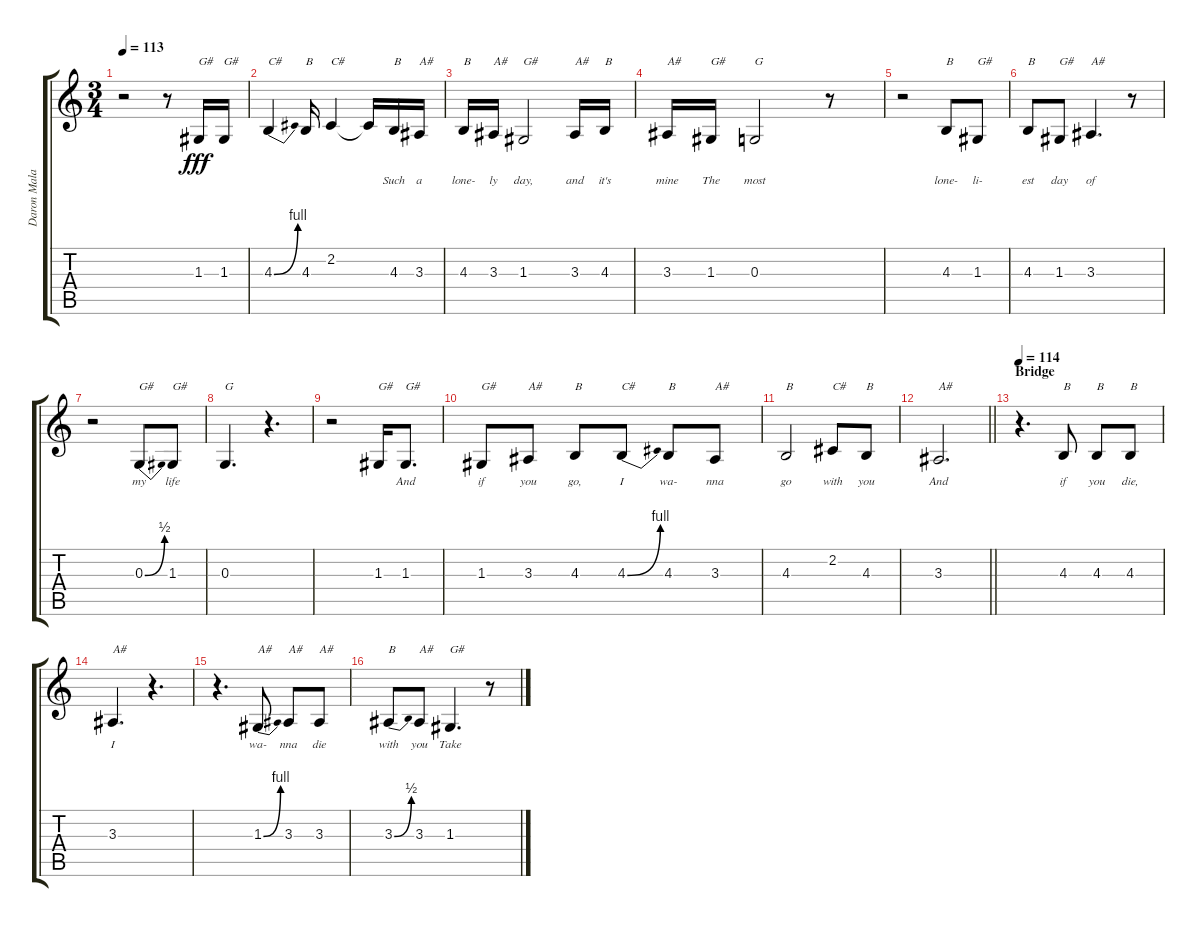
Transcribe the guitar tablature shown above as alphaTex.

\track ("Daron Malakian - Vocals" "Daron Mala") {instrument tenorsax}
\staff {score tabs}
\tuning (E4 B3 G3 D3 A2 E2) {hide}
\ts (3 4)
\tempo 113
\clef g2
\ks c
r.2{dy fff} r.8 1.3.16{txt "G#" lyrics (0 "") lyrics (1 "") lyrics (2 "") lyrics (3 "") lyrics (4 "")} 1.3.16{txt "G#" lyrics (0 "") lyrics (1 "") lyrics (2 "") lyrics (3 "") lyrics (4 "")} |
4.3{be (bend 0 0 60 4)}.4{txt "C#" lyrics (0 "") lyrics (1 "") lyrics (2 "") lyrics (3 "") lyrics (4 "")} 4.3.16{txt "B" lyrics (0 "") lyrics (1 "") lyrics (2 "") lyrics (3 "") lyrics (4 "")} 2.2.4{txt "C#" lyrics (0 "") lyrics (1 "") lyrics (2 "") lyrics (3 "") lyrics (4 "")} 2.2{t}.16{lyrics (0 "") lyrics (1 "") lyrics (2 "") lyrics (3 "") lyrics (4 "")} 4.3.16{txt "B" lyrics (0 "Such") lyrics (1 "") lyrics (2 "") lyrics (3 "") lyrics (4 "")} 3.3.16{txt "A#" lyrics (0 "a") lyrics (1 "") lyrics (2 "") lyrics (3 "") lyrics (4 "")} |
4.3.16{txt "B" lyrics (0 "lone-") lyrics (1 "") lyrics (2 "") lyrics (3 "") lyrics (4 "")} 3.3.16{txt "A#" lyrics (0 "ly") lyrics (1 "") lyrics (2 "") lyrics (3 "") lyrics (4 "")} 1.3.2{txt "G#" lyrics (0 "day,") lyrics (1 "") lyrics (2 "") lyrics (3 "") lyrics (4 "")} 3.3.16{txt "A#" lyrics (0 "and") lyrics (1 "") lyrics (2 "") lyrics (3 "") lyrics (4 "")} 4.3.16{txt "B" lyrics (0 "it's") lyrics (1 "") lyrics (2 "") lyrics (3 "") lyrics (4 "")} |
3.3.16{txt "A#" lyrics (0 "mine") lyrics (1 "") lyrics (2 "") lyrics (3 "") lyrics (4 "")} 1.3.16{txt "G#" lyrics (0 "The") lyrics (1 "") lyrics (2 "") lyrics (3 "") lyrics (4 "")} 0.3.2{txt "G" lyrics (0 "most") lyrics (1 "") lyrics (2 "") lyrics (3 "") lyrics (4 "")} r.8 |
r.2 4.3.8{txt "B" lyrics (0 "lone-") lyrics (1 "") lyrics (2 "") lyrics (3 "") lyrics (4 "")} 1.3.8{txt "G#" lyrics (0 "li-") lyrics (1 "") lyrics (2 "") lyrics (3 "") lyrics (4 "")} |
4.3.8{txt "B" lyrics (0 "est") lyrics (1 "") lyrics (2 "") lyrics (3 "") lyrics (4 "")} 1.3.8{txt "G#" lyrics (0 "day") lyrics (1 "") lyrics (2 "") lyrics (3 "") lyrics (4 "")} 3.3.4{d txt "A#" lyrics (0 "of") lyrics (1 "") lyrics (2 "") lyrics (3 "") lyrics (4 "")} r.8 |
r.2 0.3{be (bend 0 0 60 2)}.8{txt "G#" lyrics (0 "my") lyrics (1 "") lyrics (2 "") lyrics (3 "") lyrics (4 "")} 1.3.8{txt "G#" lyrics (0 "life") lyrics (1 "") lyrics (2 "") lyrics (3 "") lyrics (4 "")} |
0.3.4{d txt "G" lyrics (0 "") lyrics (1 "") lyrics (2 "") lyrics (3 "") lyrics (4 "")} r.4{d} |
r.2 1.3.16{txt "G#" lyrics (0 "") lyrics (1 "") lyrics (2 "") lyrics (3 "") lyrics (4 "")} 1.3.8{d txt "G#" lyrics (0 "And") lyrics (1 "") lyrics (2 "") lyrics (3 "") lyrics (4 "")} |
1.3.8{txt "G#" lyrics (0 "if") lyrics (1 "") lyrics (2 "") lyrics (3 "") lyrics (4 "")} 3.3.8{txt "A#" lyrics (0 "you") lyrics (1 "") lyrics (2 "") lyrics (3 "") lyrics (4 "")} 4.3.8{txt "B" lyrics (0 "go,") lyrics (1 "") lyrics (2 "") lyrics (3 "") lyrics (4 "")} 4.3{be (bend 0 0 60 4)}.8{txt "C#" lyrics (0 "I") lyrics (1 "") lyrics (2 "") lyrics (3 "") lyrics (4 "")} 4.3.8{txt "B" lyrics (0 "wa-") lyrics (1 "") lyrics (2 "") lyrics (3 "") lyrics (4 "")} 3.3.8{txt "A#" lyrics (0 "nna") lyrics (1 "") lyrics (2 "") lyrics (3 "") lyrics (4 "")} |
4.3.2{txt "B" lyrics (0 "go") lyrics (1 "") lyrics (2 "") lyrics (3 "") lyrics (4 "")} 2.2.8{txt "C#" lyrics (0 "with") lyrics (1 "") lyrics (2 "") lyrics (3 "") lyrics (4 "")} 4.3.8{txt "B" lyrics (0 "you") lyrics (1 "") lyrics (2 "") lyrics (3 "") lyrics (4 "")} |
\barLineRight lightlight
3.3.2{d txt "A#" lyrics (0 "And") lyrics (1 "") lyrics (2 "") lyrics (3 "") lyrics (4 "")} |
\section ("" "Bridge")
\tempo 114
r.4{d} 4.3.8{txt "B" lyrics (0 "if") lyrics (1 "") lyrics (2 "") lyrics (3 "") lyrics (4 "")} 4.3.8{txt "B" lyrics (0 "you") lyrics (1 "") lyrics (2 "") lyrics (3 "") lyrics (4 "")} 4.3.8{txt "B" lyrics (0 "die,") lyrics (1 "") lyrics (2 "") lyrics (3 "") lyrics (4 "")} |
3.3.4{d txt "A#" lyrics (0 "I") lyrics (1 "") lyrics (2 "") lyrics (3 "") lyrics (4 "")} r.4{d} |
r.4{d} 1.3{be (bend 0 0 60 4)}.8{txt "A#" lyrics (0 "wa-") lyrics (1 "") lyrics (2 "") lyrics (3 "") lyrics (4 "")} 3.3.8{txt "A#" lyrics (0 "nna") lyrics (1 "") lyrics (2 "") lyrics (3 "") lyrics (4 "")} 3.3.8{txt "A#" lyrics (0 "die") lyrics (1 "") lyrics (2 "") lyrics (3 "") lyrics (4 "")} |
3.3{be (bend 0 0 60 2)}.8{txt "B" lyrics (0 "with") lyrics (1 "") lyrics (2 "") lyrics (3 "") lyrics (4 "")} 3.3.8{txt "A#" lyrics (0 "you") lyrics (1 "") lyrics (2 "") lyrics (3 "") lyrics (4 "")} 1.3.4{d txt "G#" lyrics (0 "Take") lyrics (1 "") lyrics (2 "") lyrics (3 "") lyrics (4 "")} r.8
